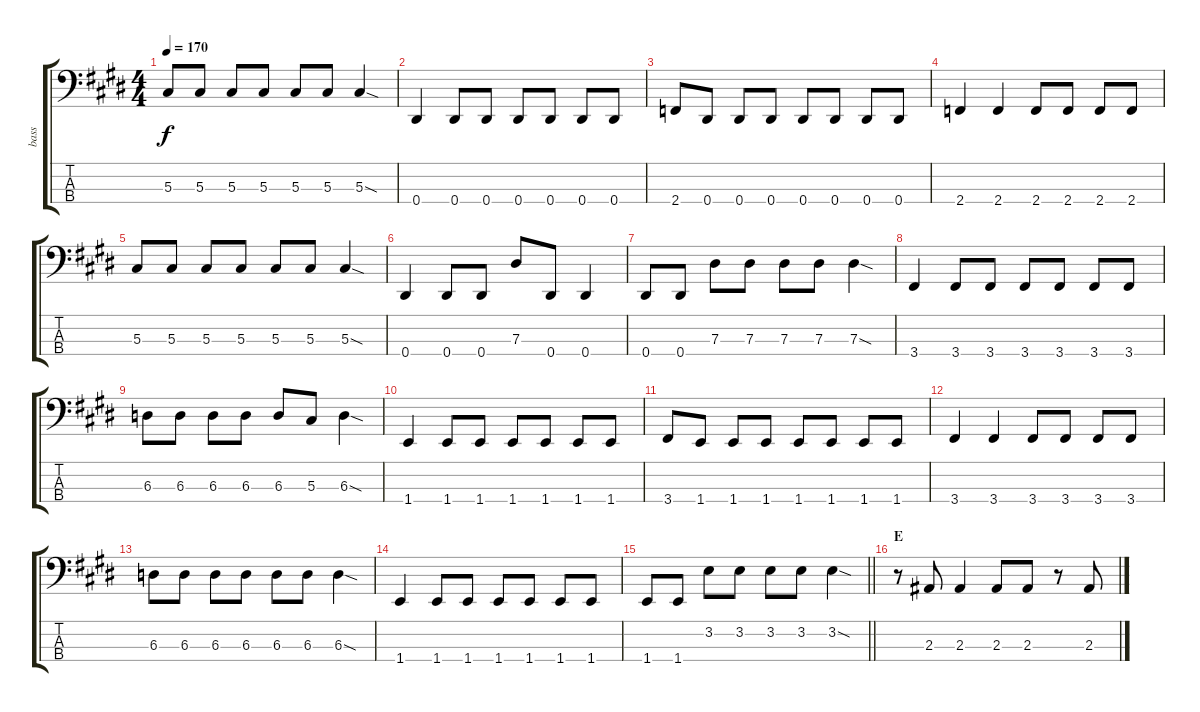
\track ("bass" "bass") {instrument electricbassfinger}
\staff {score tabs}
\tuning (Gb2 Db2 Ab1 Eb1) {hide}
\ts (4 4)
\tempo 170
\clef f4
\ks e
5.3.8{dy f} 5.3.8 5.3.8 5.3.8 5.3.8 5.3.8 5.3{sod}.4 |
0.4.4 0.4.8 0.4.8 0.4.8 0.4.8 0.4.8 0.4.8 |
2.4.8 0.4.8 0.4.8 0.4.8 0.4.8 0.4.8 0.4.8 0.4.8 |
2.4.4 2.4.4 2.4.8 2.4.8 2.4.8 2.4.8 |
5.3.8 5.3.8 5.3.8 5.3.8 5.3.8 5.3.8 5.3{sod}.4 |
0.4.4 0.4.8 0.4.8 7.3.8 0.4.8 0.4.4 |
0.4.8 0.4.8 7.3.8 7.3.8 7.3.8 7.3.8 7.3{sod}.4 |
3.4.4 3.4.8 3.4.8 3.4.8 3.4.8 3.4.8 3.4.8 |
6.3.8 6.3.8 6.3.8 6.3.8 6.3.8 5.3.8 6.3{sod}.4 |
1.4.4 1.4.8 1.4.8 1.4.8 1.4.8 1.4.8 1.4.8 |
3.4.8 1.4.8 1.4.8 1.4.8 1.4.8 1.4.8 1.4.8 1.4.8 |
3.4.4 3.4.4 3.4.8 3.4.8 3.4.8 3.4.8 |
6.3.8 6.3.8 6.3.8 6.3.8 6.3.8 6.3.8 6.3{sod}.4 |
1.4.4 1.4.8 1.4.8 1.4.8 1.4.8 1.4.8 1.4.8 |
\barLineRight lightlight
1.4.8 1.4.8 3.2.8 3.2.8 3.2.8 3.2.8 3.2{sod}.4 |
\section ("" "E")
r.8 2.3.8 2.3.4 2.3.8 2.3.8 r.8 2.3.8
